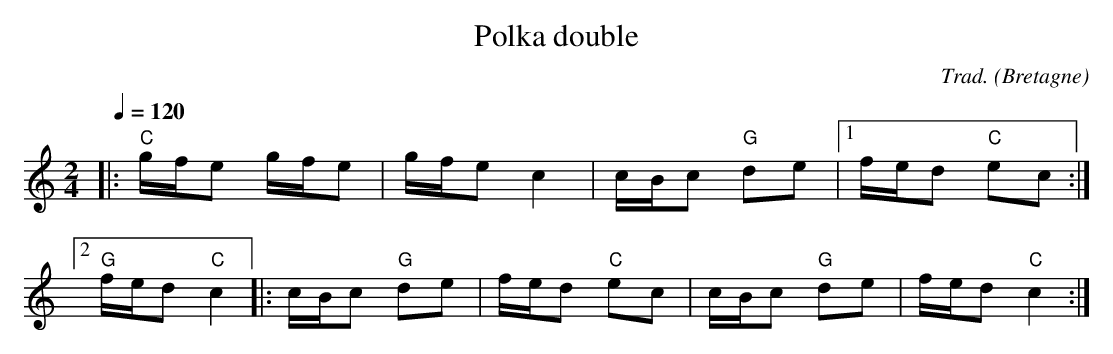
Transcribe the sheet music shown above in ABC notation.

X:1
T:Polka double
C:Trad.
O:Bretagne
M:2/4
L:1/16
Q:1/4=120
K:C
|: "C"gfe2 gfe2 | gfe2 c4 | cBc2 "G"d2e2 |1 fed2 "C"e2c2 :|2
"G"fed2 "C"c4 |: cBc2 "G"d2e2 | fed2 "C"e2c2 |  cBc2 "G"d2e2 | fed2 "C"c4 :|
